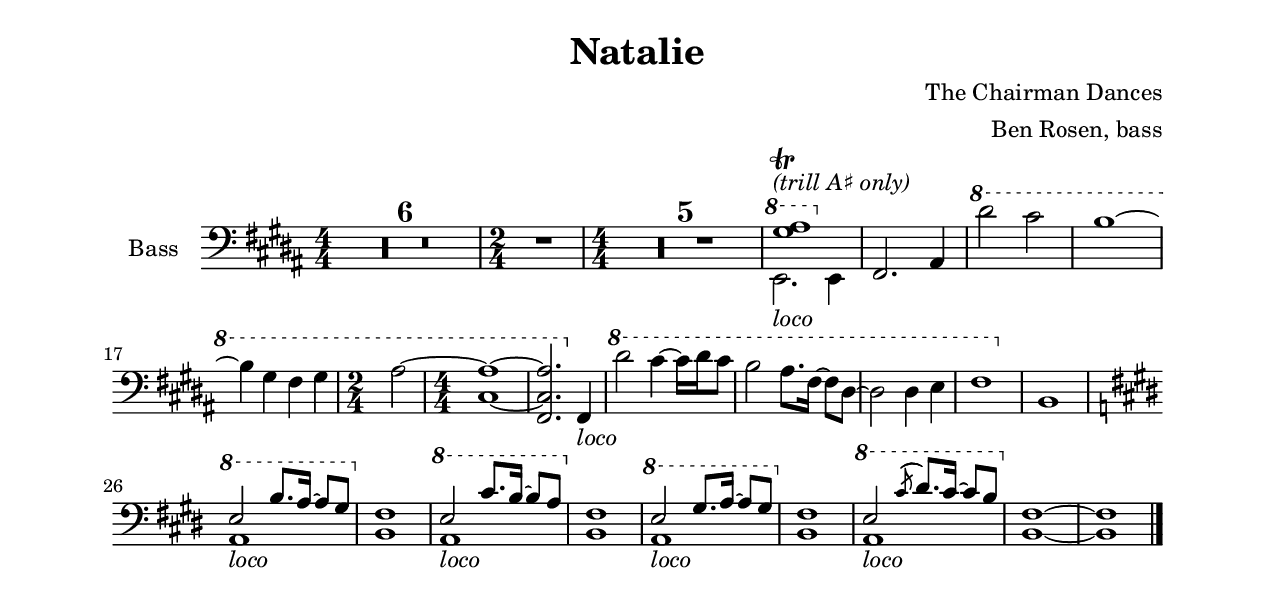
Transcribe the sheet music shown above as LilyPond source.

\version "2.24.1"

\include "settings.ily"

\header {
  title = "Natalie"
  composer = "The Chairman Dances"
  arranger = "Ben Rosen, bass"
}

loco = _\markup \italic "loco"

loco_a = {
  a,,1 \loco
}

music = \relative c'' {
  \clef "bass"
  \key b \major

  | R1 * 6

  \time 2/4

  | R2

  \time 4/4

  | R1 * 5

  | << {

    \ottava #1
    <as gs>1 \trill -\markup \italic "(trill A♯ only)"
    \ottava #0

  } \\ {

    e,,2. \loco e4

  } >>

  | fs2. as4

  | \ottava #1
    ds''2 cs
  | b1 ~
  | b4 gs fs gs

  \time 2/4

  | as2 ~

  \time 4/4

  | <cs, as'>1 ~
  | <fs, cs' as'>2.
    \ottava #0
    fs,4 \loco
  | \ottava #1
    ds'''2 cs4 ~ cs16 ds cs8
  | b2 as8. fs16 ~ fs8 ds ~
  | ds2 ds4 e
  | fs1
    \ottava #0
  | b,,1

  \key e \major

  | << {

      \ottava #1
      e'2 b'8. a16 ~ a8 gs
      \ottava #0

    } \\ {

      \loco_a

    } >>
  | <b fs'>1
  | << {

      \ottava #1
      e'2 cs'8. b16 ~ b8 a
      \ottava #0

    } \\ {

      \loco_a

    } >>
  | <b fs'>1
  | << {

      \ottava #1
      e'2 gs8. a16 ~ a8 gs
      \ottava #0

    } \\ {

      \loco_a

    } >>
  | <b fs'>1
  | << {

      \ottava #1
      e'2 \acciaccatura { cs'8 ( } ds8. ) cs16 ~ cs8 b
      \ottava #0

      } \\ {

      \loco_a

    } >>
  | <b fs'>1 ~
  | <b fs'>1

  \bar "|."
}

\layout {
  \context {
    \Staff
    \remove Ottava_spanner_engraver
  }
  \context {
    \Voice
    \consists Ottava_spanner_engraver
  }
}

\score {
  \new Staff \with {
    instrumentName = "Bass"
    \numericTimeSignature
  } {
    \compressMMRests
    \music
  }
}
